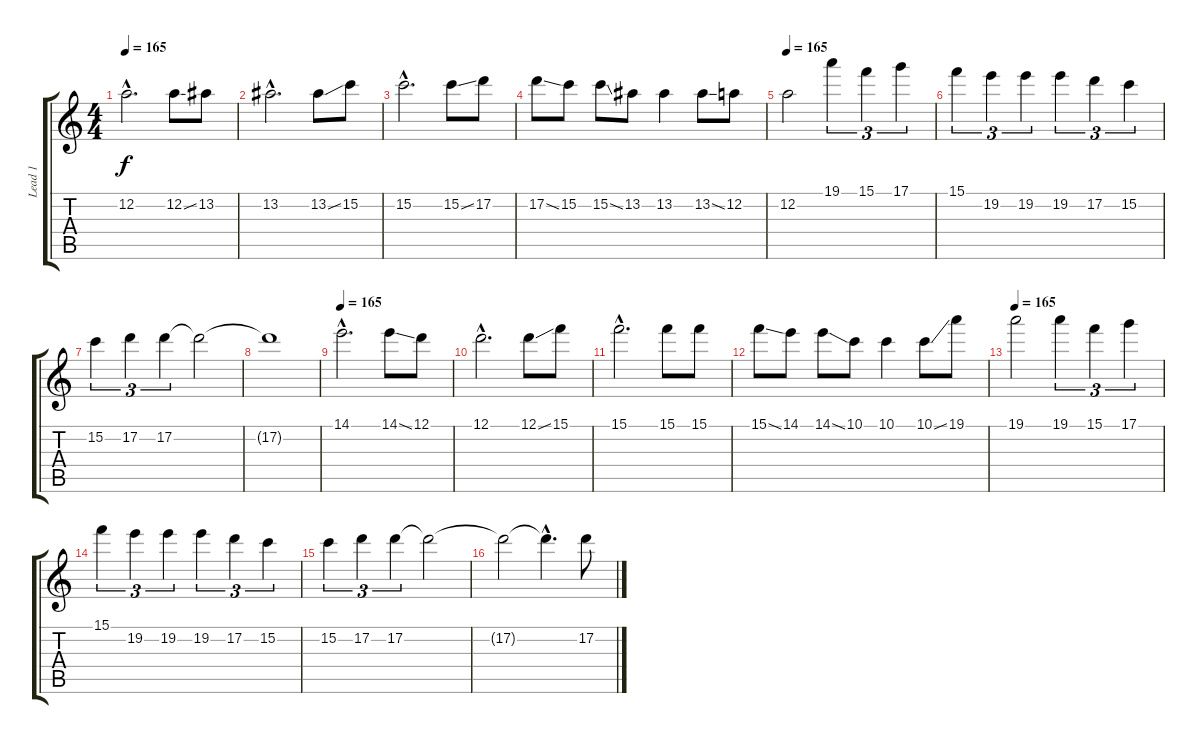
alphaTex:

\track ("Lead 1" "Lead 1") {instrument distortionguitar}
\staff {score tabs}
\tuning (D4 A3 F3 C3 G2 D2) {hide}
\ts (4 4)
\tempo 165
\clef g2
\ks c
12.2{hac}.2{d dy f} 12.2{ss}.8 13.2.8 |
13.2{hac}.2{d} 13.2{ss}.8 15.2.8 |
15.2{hac}.2{d} 15.2{ss}.8 17.2.8 |
17.2{ss}.8 15.2.8 15.2{ss}.8 13.2.8 13.2.4 13.2{ss}.8 12.2.8 |
\tempo 165
12.2.2 19.1.4{tu (3 2)} 15.1.4{tu (3 2)} 17.1.4{tu (3 2)} |
15.1.4{tu (3 2)} 19.2.4{tu (3 2)} 19.2.4{tu (3 2)} 19.2.4{tu (3 2)} 17.2.4{tu (3 2)} 15.2.4{tu (3 2)} |
15.2.4{tu (3 2)} 17.2.4{tu (3 2)} 17.2.4{tu (3 2)} 17.2{t}.2 |
17.2{t}.1 |
\tempo 165
14.1{hac}.2{d} 14.1{ss}.8 12.1.8 |
12.1{hac}.2{d} 12.1{ss}.8 15.1.8 |
15.1{hac}.2{d} 15.1.8 15.1.8 |
15.1{ss}.8 14.1.8 14.1{ss}.8 10.1.8 10.1.4 10.1{ss}.8 19.1.8 |
\tempo 165
19.1.2 19.1.4{tu (3 2)} 15.1.4{tu (3 2)} 17.1.4{tu (3 2)} |
15.1.4{tu (3 2)} 19.2.4{tu (3 2)} 19.2.4{tu (3 2)} 19.2.4{tu (3 2)} 17.2.4{tu (3 2)} 15.2.4{tu (3 2)} |
15.2.4{tu (3 2)} 17.2.4{tu (3 2)} 17.2.4{tu (3 2)} 17.2{t}.2 |
17.2{t}.2 17.2{hac t}.4{d} 17.2.8
